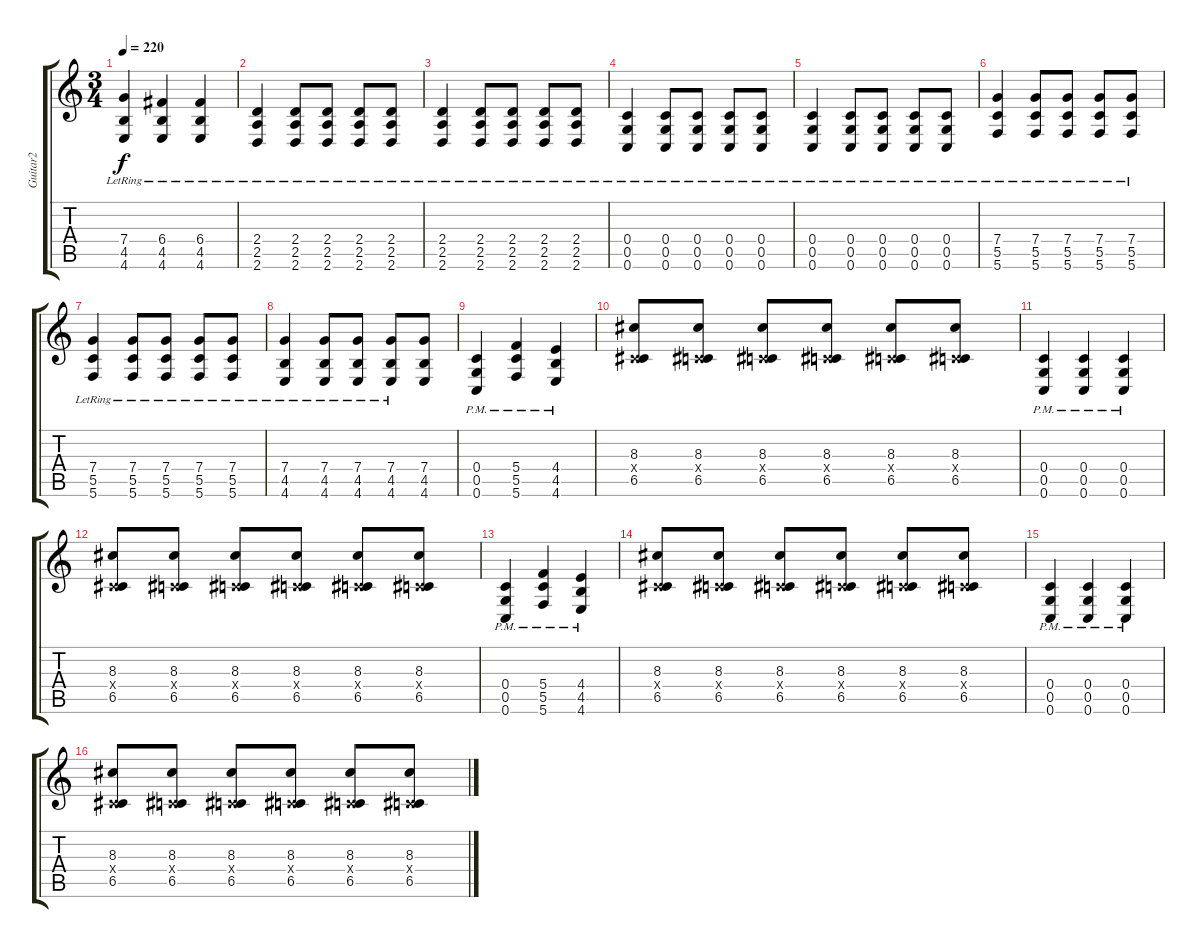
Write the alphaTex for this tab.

\track ("Guitar2" "Guitar2") {instrument distortionguitar}
\staff {score tabs}
\tuning (D4 A3 F3 C3 G2 C2) {hide}
\ts (3 4)
\tempo 220
\clef g2
\ks c
(7.4{lr} 4.5{lr} 4.6{lr}).4{dy f} (6.4{lr} 4.5{lr} 4.6{lr}).4 (6.4{lr} 4.5{lr} 4.6{lr}).4 |
(2.4{lr} 2.5{lr} 2.6{lr}).4 (2.4{lr} 2.5{lr} 2.6{lr}).8 (2.4{lr} 2.5{lr} 2.6{lr}).8 (2.4{lr} 2.5{lr} 2.6{lr}).8 (2.4{lr} 2.5{lr} 2.6{lr}).8 |
(2.4{lr} 2.5{lr} 2.6{lr}).4 (2.4{lr} 2.5{lr} 2.6{lr}).8 (2.4{lr} 2.5{lr} 2.6{lr}).8 (2.4{lr} 2.5{lr} 2.6{lr}).8 (2.4{lr} 2.5{lr} 2.6{lr}).8 |
(0.4{lr} 0.5{lr} 0.6{lr}).4 (0.4{lr} 0.5{lr} 0.6{lr}).8 (0.4{lr} 0.5{lr} 0.6{lr}).8 (0.4{lr} 0.5{lr} 0.6{lr}).8 (0.4{lr} 0.5{lr} 0.6{lr}).8 |
(0.4{lr} 0.5{lr} 0.6{lr}).4 (0.4{lr} 0.5{lr} 0.6{lr}).8 (0.4{lr} 0.5{lr} 0.6{lr}).8 (0.4{lr} 0.5{lr} 0.6{lr}).8 (0.4{lr} 0.5{lr} 0.6{lr}).8 |
(7.4{lr} 5.5{lr} 5.6{lr}).4 (7.4{lr} 5.5{lr} 5.6{lr}).8 (7.4{lr} 5.5{lr} 5.6{lr}).8 (7.4{lr} 5.5{lr} 5.6{lr}).8 (7.4{lr} 5.5{lr} 5.6{lr}).8 |
(7.4{lr} 5.5{lr} 5.6{lr}).4 (7.4{lr} 5.5{lr} 5.6{lr}).8 (7.4{lr} 5.5{lr} 5.6{lr}).8 (7.4{lr} 5.5{lr} 5.6{lr}).8 (7.4{lr} 5.5{lr} 5.6{lr}).8 |
(7.4{lr} 4.5{lr} 4.6{lr}).4 (7.4{lr} 4.5{lr} 4.6{lr}).8 (7.4{lr} 4.5{lr} 4.6{lr}).8 (7.4{lr} 4.5{lr} 4.6{lr}).8 (7.4 4.5 4.6).8 |
(0.4{pm} 0.5{pm} 0.6{pm}).4 (5.4{pm} 5.5{pm} 5.6{pm}).4 (4.4{pm} 4.5{pm} 4.6{pm}).4 |
(8.3 0.4{x} 6.5).8 (8.3 0.4{x} 6.5).8 (8.3 0.4{x} 6.5).8 (8.3 0.4{x} 6.5).8 (8.3 0.4{x} 6.5).8 (8.3 0.4{x} 6.5).8 |
(0.4{pm} 0.5{pm} 0.6{pm}).4 (0.4{pm} 0.5{pm} 0.6{pm}).4 (0.4{pm} 0.5{pm} 0.6{pm}).4 |
(8.3 0.4{x} 6.5).8 (8.3 0.4{x} 6.5).8 (8.3 0.4{x} 6.5).8 (8.3 0.4{x} 6.5).8 (8.3 0.4{x} 6.5).8 (8.3 0.4{x} 6.5).8 |
(0.4{pm} 0.5{pm} 0.6{pm}).4 (5.4{pm} 5.5{pm} 5.6{pm}).4 (4.4{pm} 4.5{pm} 4.6{pm}).4 |
(8.3 0.4{x} 6.5).8 (8.3 0.4{x} 6.5).8 (8.3 0.4{x} 6.5).8 (8.3 0.4{x} 6.5).8 (8.3 0.4{x} 6.5).8 (8.3 0.4{x} 6.5).8 |
(0.4{pm} 0.5{pm} 0.6{pm}).4 (0.4{pm} 0.5{pm} 0.6{pm}).4 (0.4{pm} 0.5{pm} 0.6{pm}).4 |
(8.3 0.4{x} 6.5).8 (8.3 0.4{x} 6.5).8 (8.3 0.4{x} 6.5).8 (8.3 0.4{x} 6.5).8 (8.3 0.4{x} 6.5).8 (8.3 0.4{x} 6.5).8
